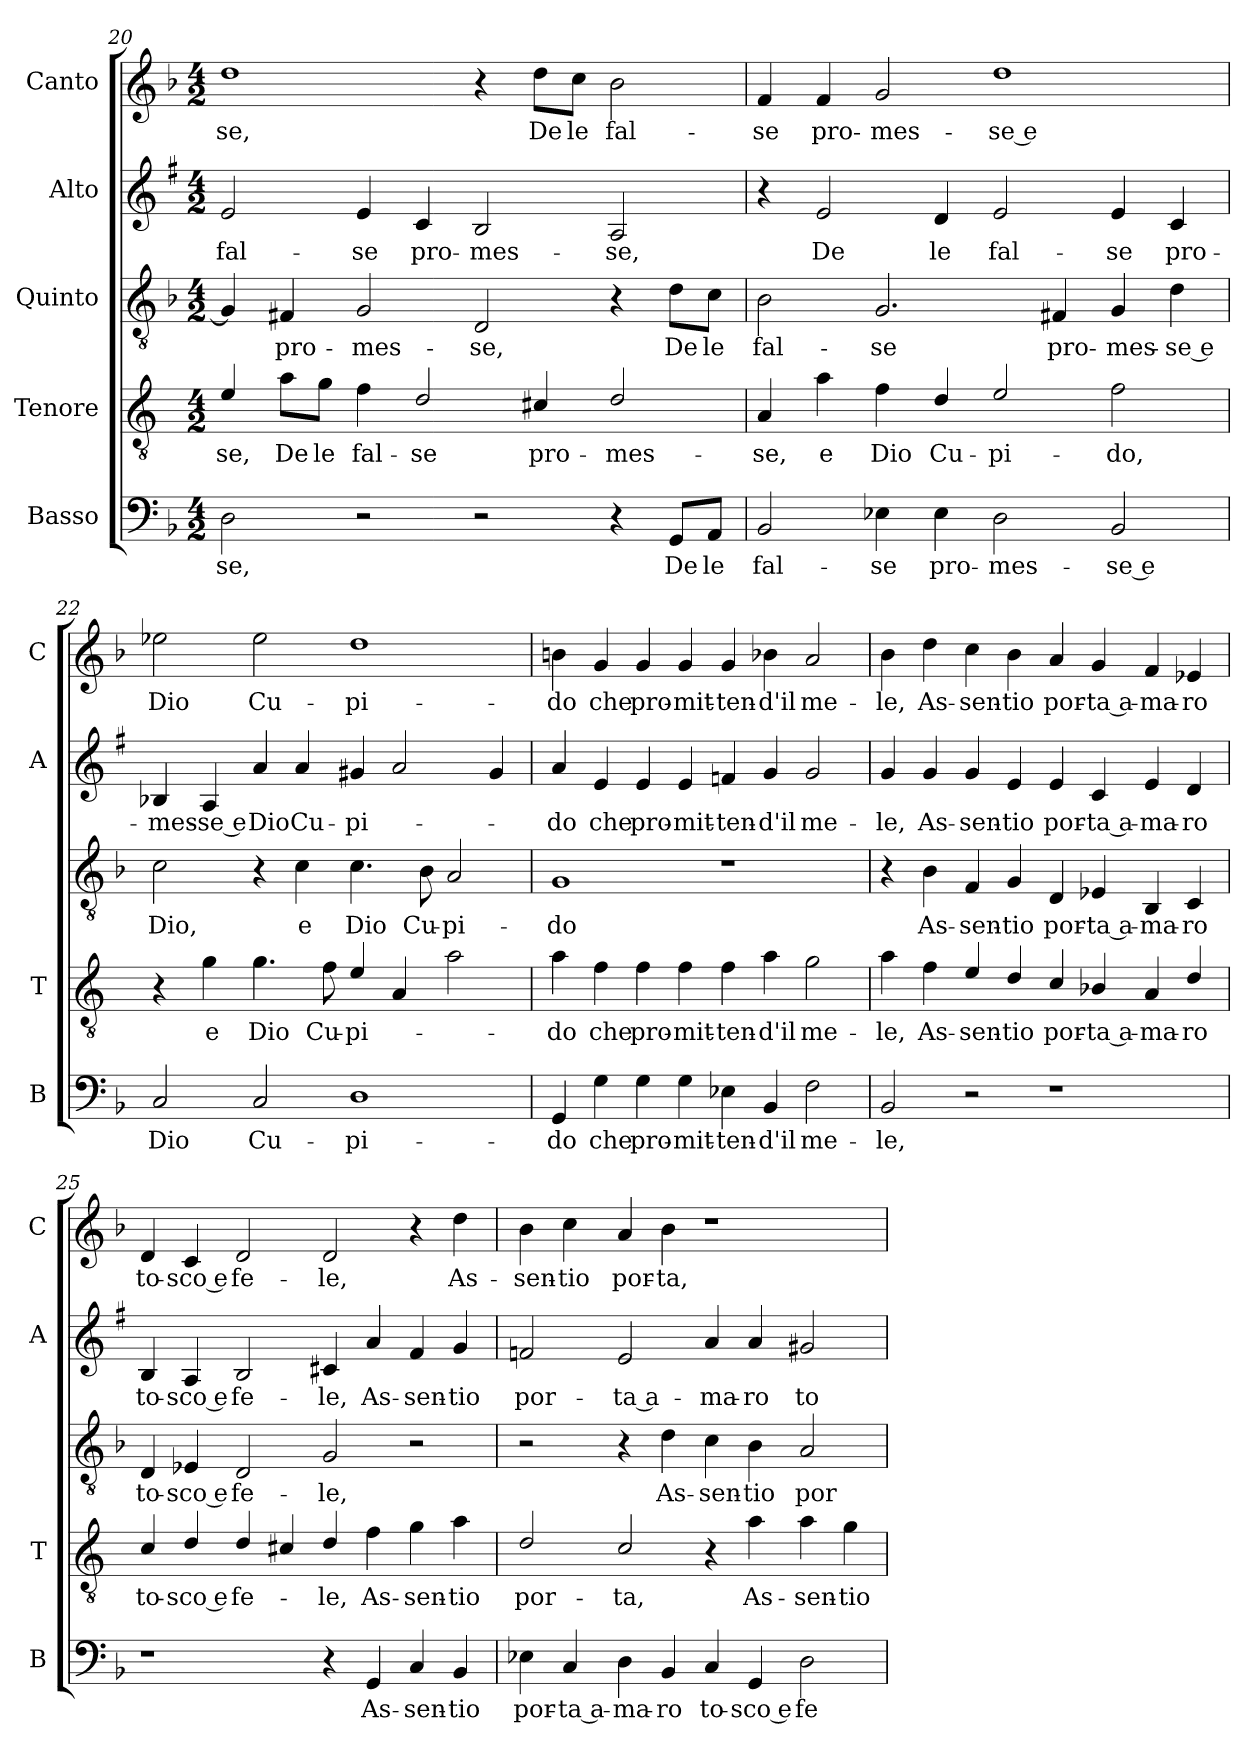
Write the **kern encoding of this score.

**kern	**text	**kern	**text	**kern	**text	**kern	**text	**kern	**text
*part5	*part5	*part4	*part4	*part3	*part3	*part2	*part2	*part1	*part1
*staff5	*staff5	*staff4	*staff4	*staff3	*staff3	*staff2	*staff2	*staff1	*staff1
*I"Basso	*	*I"Tenore	*	*I"Quinto	*	*I"Alto	*	*I"Canto	*
*I'B	*	*I'T	*	*	*	*I'A	*	*I'C	*
*clefF4	*	*clefGv2	*	*clefGv2	*	*clefG2	*	*clefG2	*
*	*	*ITrd4c7	*	*	*	*ITrd1c2	*	*	*
*k[b-]	*	*k[b-]	*	*k[b-]	*	*k[b-]	*	*k[b-]	*
*F:	*	*F:	*	*F:	*	*F:	*	*F:	*
*M4/2	*	*M4/2	*	*M4/2	*	*M4/2	*	*M4/2	*
=20	=20	=20	=20	=20	=20	=20	=20	=20	=20
!	!LO:LY:b	!	!LO:LY:b	!	!	!	!LO:LY:b	!	!LO:LY:b
2D\	-se,	4A/	-se,	4G/]	.	2d/	fal-	1dd	-se,
!	!	!	!LO:LY:b	!	!LO:LY:b	!	!	!	!
.	.	8d\L	De	4F#X/	pro-	.	.	.	.
!	!	!	!LO:LY:b	!	!	!	!	!	!
.	.	8c\J	le	.	.	.	.	.	.
!	!	!	!LO:LY:b	!	!LO:LY:b	!	!LO:LY:b	!	!
2r	.	4B-\	fal-	2G/	-mes-	4d/	-se	.	.
!	!	!	!LO:LY:b	!	!	!	!LO:LY:b	!	!
.	.	2G/	-se	.	.	4B-/	pro-	.	.
!	!	!	!	!	!LO:LY:b	!	!LO:LY:b	!	!
2r	.	.	.	2D/	-se,	2A/	-mes-	4r	.
!	!	!	!LO:LY:b	!	!	!	!	!	!LO:LY:b
.	.	4F#X/	pro-	.	.	.	.	8dd\L	De
!	!	!	!	!	!	!	!	!	!LO:LY:b
.	.	.	.	.	.	.	.	8cc\J	le
!	!	!	!LO:LY:b	!	!	!	!LO:LY:b	!	!LO:LY:b
4r	.	2G/	-mes-	4r	.	2G/	-se,	2b-\	fal-
!	!LO:LY:b	!	!	!	!LO:LY:b	!	!	!	!
8GG/L	De	.	.	8d\L	De	.	.	.	.
!	!LO:LY:b	!	!	!	!LO:LY:b	!	!	!	!
8AA/J	le	.	.	8c\J	le	.	.	.	.
!!LO:LB:g=z
=21	=21	=21	=21	=21	=21	=21	=21	=21	=21
!	!LO:LY:b	!	!LO:LY:b	!	!LO:LY:b	!	!	!	!LO:LY:b
2BB-/	fal-	4D/	-se,	2B-\	fal-	4r	.	4f/	-se
!	!	!	!LO:LY:b	!	!	!	!LO:LY:b	!	!LO:LY:b
.	.	4d\	e	.	.	2d/	De	4f/	pro-
!	!LO:LY:b	!	!LO:LY:b	!	!LO:LY:b	!	!	!	!LO:LY:b
4E-X\	-se	4B-\	Dio	2.G/	-se	.	.	2g/	-mes-
!	!LO:LY:b	!	!LO:LY:b	!	!	!	!LO:LY:b	!	!
4E-\	pro-	4G/	Cu-	.	.	4c/	le	.	.
!	!LO:LY:b	!	!LO:LY:b	!	!	!	!LO:LY:b	!	!LO:LY:b
2D\	-mes-	2A/	-pi-	.	.	2d/	fal-	1dd	-se e
!	!	!	!	!	!LO:LY:b	!	!	!	!
.	.	.	.	4F#X/	pro-	.	.	.	.
!	!LO:LY:b	!	!LO:LY:b	!	!LO:LY:b	!	!LO:LY:b	!	!
2BB-/	-se e	2B-\	-do,	4G/	-mes-	4d/	-se	.	.
!	!	!	!	!	!LO:LY:b	!	!LO:LY:b	!	!
.	.	.	.	4d\	-se e	4B-/	pro-	.	.
=22	=22	=22	=22	=22	=22	=22	=22	=22	=22
!	!LO:LY:b	!	!	!	!LO:LY:b	!	!LO:LY:b	!	!LO:LY:b
2C/	Dio	4r	.	2c\	Dio,	4A-X/	-mes-	2ee-X\	Dio
!	!	!	!LO:LY:b	!	!	!	!LO:LY:b	!	!
.	.	4c\	e	.	.	4G/	-se e	.	.
!	!LO:LY:b	!	!LO:LY:b	!	!	!	!LO:LY:b	!	!LO:LY:b
2C/	Cu-	4.c\	Dio	4r	.	4g/	Dio	2ee-\	Cu-
!	!	!	!	!	!LO:LY:b	!	!LO:LY:b	!	!
.	.	.	.	4c\	e	4g/	Cu-	.	.
!	!	!	!LO:LY:b	!	!	!	!	!	!
.	.	8B-\	Cu-	.	.	.	.	.	.
!	!LO:LY:b	!	!LO:LY:b	!	!LO:LY:b	!	!LO:LY:b	!	!LO:LY:b
1D	-pi-	4A/	-pi-	4.c\	Dio	4f#X/	-pi-	1dd	-pi-
.	.	4D/	.	.	.	2g/	.	.	.
!	!	!	!	!	!LO:LY:b	!	!	!	!
.	.	.	.	8B-\	Cu-	.	.	.	.
!	!	!	!	!	!LO:LY:b	!	!	!	!
.	.	2d\	.	2A/	-pi-	.	.	.	.
.	.	.	.	.	.	4f#/	.	.	.
=23	=23	=23	=23	=23	=23	=23	=23	=23	=23
!	!LO:LY:b	!	!LO:LY:b	!	!LO:LY:b	!	!LO:LY:b	!	!LO:LY:b
4GG/	-do	4d\	-do	1G	-do	4g/	-do	4bn\	-do
!	!LO:LY:b	!	!LO:LY:b	!	!	!	!LO:LY:b	!	!LO:LY:b
4G\	che	4B-\	che	.	.	4d/	che	4g/	che
!	!LO:LY:b	!	!LO:LY:b	!	!	!	!LO:LY:b	!	!LO:LY:b
4G\	pro-	4B-\	pro-	.	.	4d/	pro-	4g/	pro-
!	!LO:LY:b	!	!LO:LY:b	!	!	!	!LO:LY:b	!	!LO:LY:b
4G\	-mit-	4B-\	-mit-	.	.	4d/	-mit-	4g/	-mit-
!	!LO:LY:b	!	!LO:LY:b	!	!	!	!LO:LY:b	!	!LO:LY:b
4E-X\	-ten-	4B-\	-ten-	1r	.	4e-X/	-ten-	4g/	-ten-
!	!LO:LY:b	!	!LO:LY:b	!	!	!	!LO:LY:b	!	!LO:LY:b
4BB-/	-d'il	4d\	-d'il	.	.	4f/	-d'il	4b-X\	-d'il
!	!LO:LY:b	!	!LO:LY:b	!	!	!	!LO:LY:b	!	!LO:LY:b
2F\	me-	2c\	me-	.	.	2f/	me-	2a/	me-
!!LO:PB:g=z
=24	=24	=24	=24	=24	=24	=24	=24	=24	=24
!	!LO:LY:b	!	!LO:LY:b	!	!	!	!LO:LY:b	!	!LO:LY:b
2BB-/	-le,	4d\	-le,	4r	.	4f/	-le,	4b-\	-le,
!	!	!	!LO:LY:b	!	!LO:LY:b	!	!LO:LY:b	!	!LO:LY:b
.	.	4B-\	As-	4B-\	As-	4f/	As-	4dd\	As-
!	!	!	!LO:LY:b	!	!LO:LY:b	!	!LO:LY:b	!	!LO:LY:b
2r	.	4A/	-sen-	4F/	-sen-	4f/	-sen-	4cc\	-sen-
!	!	!	!LO:LY:b	!	!LO:LY:b	!	!LO:LY:b	!	!LO:LY:b
.	.	4G/	-tio	4G/	-tio	4d/	-tio	4b-\	-tio
!	!	!	!LO:LY:b	!	!LO:LY:b	!	!LO:LY:b	!	!LO:LY:b
1r	.	4F/	por-	4D/	por-	4d/	por-	4a/	por-
!	!	!	!LO:LY:b	!	!LO:LY:b	!	!LO:LY:b	!	!LO:LY:b
.	.	4E-X/	-ta a-	4E-X/	-ta a-	4B-/	-ta a-	4g/	-ta a-
!	!	!	!LO:LY:b	!	!LO:LY:b	!	!LO:LY:b	!	!LO:LY:b
.	.	4D/	-ma-	4BB-/	-ma-	4d/	-ma-	4f/	-ma-
!	!	!	!LO:LY:b	!	!LO:LY:b	!	!LO:LY:b	!	!LO:LY:b
.	.	4G/	-ro	4C/	-ro	4c/	-ro	4e-X/	-ro
=25	=25	=25	=25	=25	=25	=25	=25	=25	=25
!	!	!	!LO:LY:b	!	!LO:LY:b	!	!LO:LY:b	!	!LO:LY:b
1r	.	4F/	to-	4D/	to-	4A/	to-	4d/	to-
!	!	!	!LO:LY:b	!	!LO:LY:b	!	!LO:LY:b	!	!LO:LY:b
.	.	4G/	-sco e	4E-X/	-sco e	4G/	-sco e	4c/	-sco e
!	!	!	!LO:LY:b	!	!LO:LY:b	!	!LO:LY:b	!	!LO:LY:b
.	.	4G/	fe-	2D/	fe-	2A/	fe-	2d/	fe-
.	.	4F#X/	.	.	.	.	.	.	.
!	!	!	!LO:LY:b	!	!LO:LY:b	!	!LO:LY:b	!	!LO:LY:b
4r	.	4G/	-le,	2G/	-le,	4Bn/	-le,	2d/	-le,
!	!LO:LY:b	!	!LO:LY:b	!	!	!	!LO:LY:b	!	!
4GG/	As-	4B-\	As-	.	.	4g/	As-	.	.
!	!LO:LY:b	!	!LO:LY:b	!	!	!	!LO:LY:b	!	!
4C/	-sen-	4c\	-sen-	2r	.	4e/	-sen-	4r	.
!	!LO:LY:b	!	!LO:LY:b	!	!	!	!LO:LY:b	!	!LO:LY:b
4BB-/	-tio	4d\	-tio	.	.	4f/	-tio	4dd\	As-
=26	=26	=26	=26	=26	=26	=26	=26	=26	=26
!	!LO:LY:b	!	!LO:LY:b	!	!	!	!LO:LY:b	!	!LO:LY:b
4E-X\	por-	2G/	por-	2r	.	2e-X/	por-	4b-\	-sen-
!	!LO:LY:b	!	!	!	!	!	!	!	!LO:LY:b
4C/	-ta a-	.	.	.	.	.	.	4cc\	-tio
!	!LO:LY:b	!	!LO:LY:b	!	!	!	!LO:LY:b	!	!LO:LY:b
4D\	-ma-	2F/	-ta,	4r	.	2d/	-ta a-	4a/	por-
!	!LO:LY:b	!	!	!	!LO:LY:b	!	!	!	!LO:LY:b
4BB-/	-ro	.	.	4d\	As-	.	.	4b-\	-ta,
!	!LO:LY:b	!	!	!	!LO:LY:b	!	!LO:LY:b	!	!
4C/	to-	4r	.	4c\	-sen-	4g/	-ma-	1r	.
!	!LO:LY:b	!	!LO:LY:b	!	!LO:LY:b	!	!LO:LY:b	!	!
4GG/	-sco e	4d\	As-	4B-\	-tio	4g/	-ro	.	.
!	!LO:LY:b	!	!LO:LY:b	!	!LO:LY:b	!	!LO:LY:b	!	!
2D\	fe-	4d\	-sen-	2A/	por-	2f#X/	to-	.	.
!	!	!	!LO:LY:b	!	!	!	!	!	!
.	.	4c\	-tio	.	.	.	.	.	.
=	=	=	=	=	=	=	=	=	=
*-	*-	*-	*-	*-	*-	*-	*-	*-	*-
